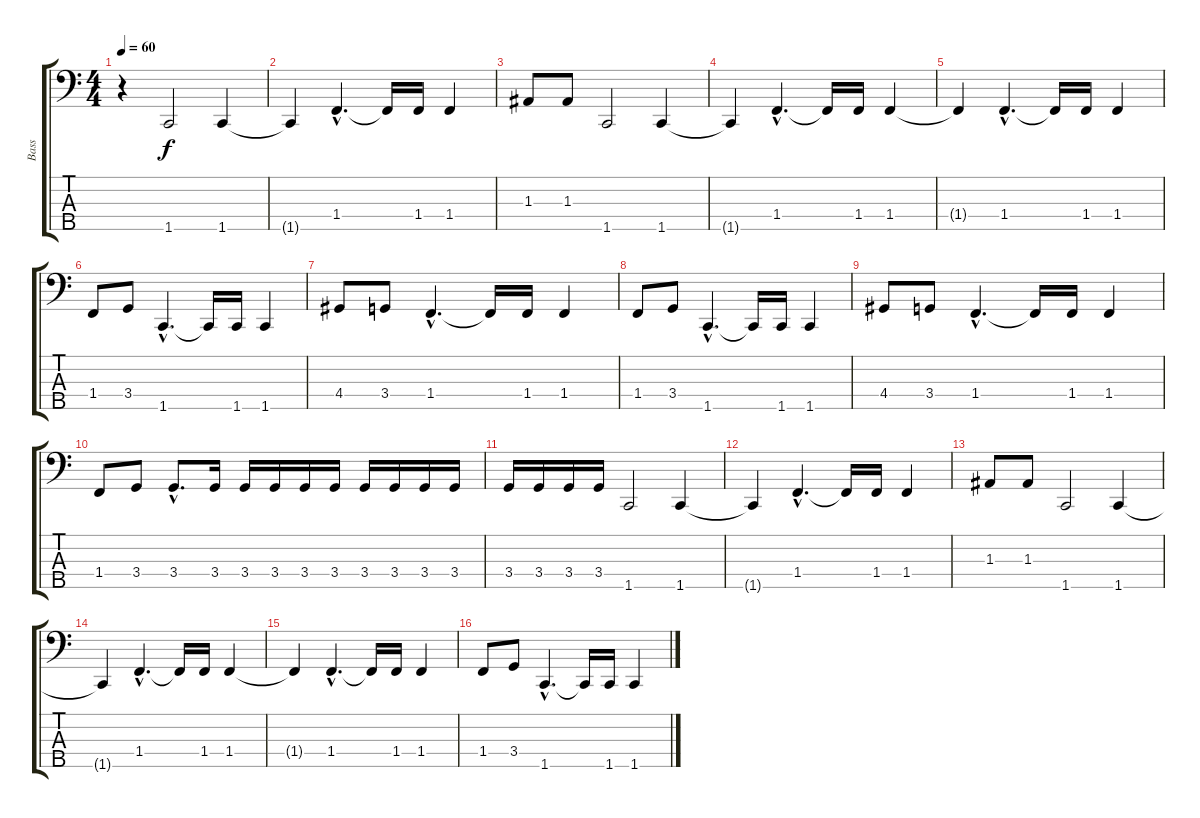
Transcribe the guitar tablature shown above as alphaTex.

\track ("Bass" "Bass") {instrument electricbassfinger}
\staff {score tabs}
\tuning (G2 D2 A1 E1 B0) {hide}
\ts (4 4)
\tempo 60
\clef f4
\ks c
r.4{dy f instrument electricbassfinger} 1.5.2 1.5.4 |
1.5{t}.4 1.4{hac}.4{d} 1.4{t}.16 1.4.16 1.4.4 |
1.3.8 1.3.8 1.5.2 1.5.4 |
1.5{t}.4 1.4{hac}.4{d} 1.4{t}.16 1.4.16 1.4.4 |
1.4{t}.4 1.4{hac}.4{d} 1.4{t}.16 1.4.16 1.4.4 |
1.4.8 3.4.8 1.5{hac}.4{d} 1.5{t}.16 1.5.16 1.5.4 |
4.4.8 3.4.8 1.4{hac}.4{d} 1.4{t}.16 1.4.16 1.4.4 |
1.4.8 3.4.8 1.5{hac}.4{d} 1.5{t}.16 1.5.16 1.5.4 |
4.4.8 3.4.8 1.4{hac}.4{d} 1.4{t}.16 1.4.16 1.4.4 |
1.4.8 3.4.8 3.4{hac}.8{d} 3.4.16 3.4.16 3.4.16 3.4.16 3.4.16 3.4.16 3.4.16 3.4.16 3.4.16 |
3.4.16 3.4.16 3.4.16 3.4.16 1.5.2 1.5.4 |
1.5{t}.4 1.4{hac}.4{d} 1.4{t}.16 1.4.16 1.4.4 |
1.3.8 1.3.8 1.5.2 1.5.4 |
1.5{t}.4 1.4{hac}.4{d} 1.4{t}.16 1.4.16 1.4.4 |
1.4{t}.4 1.4{hac}.4{d} 1.4{t}.16 1.4.16 1.4.4 |
1.4.8 3.4.8 1.5{hac}.4{d} 1.5{t}.16 1.5.16 1.5.4
